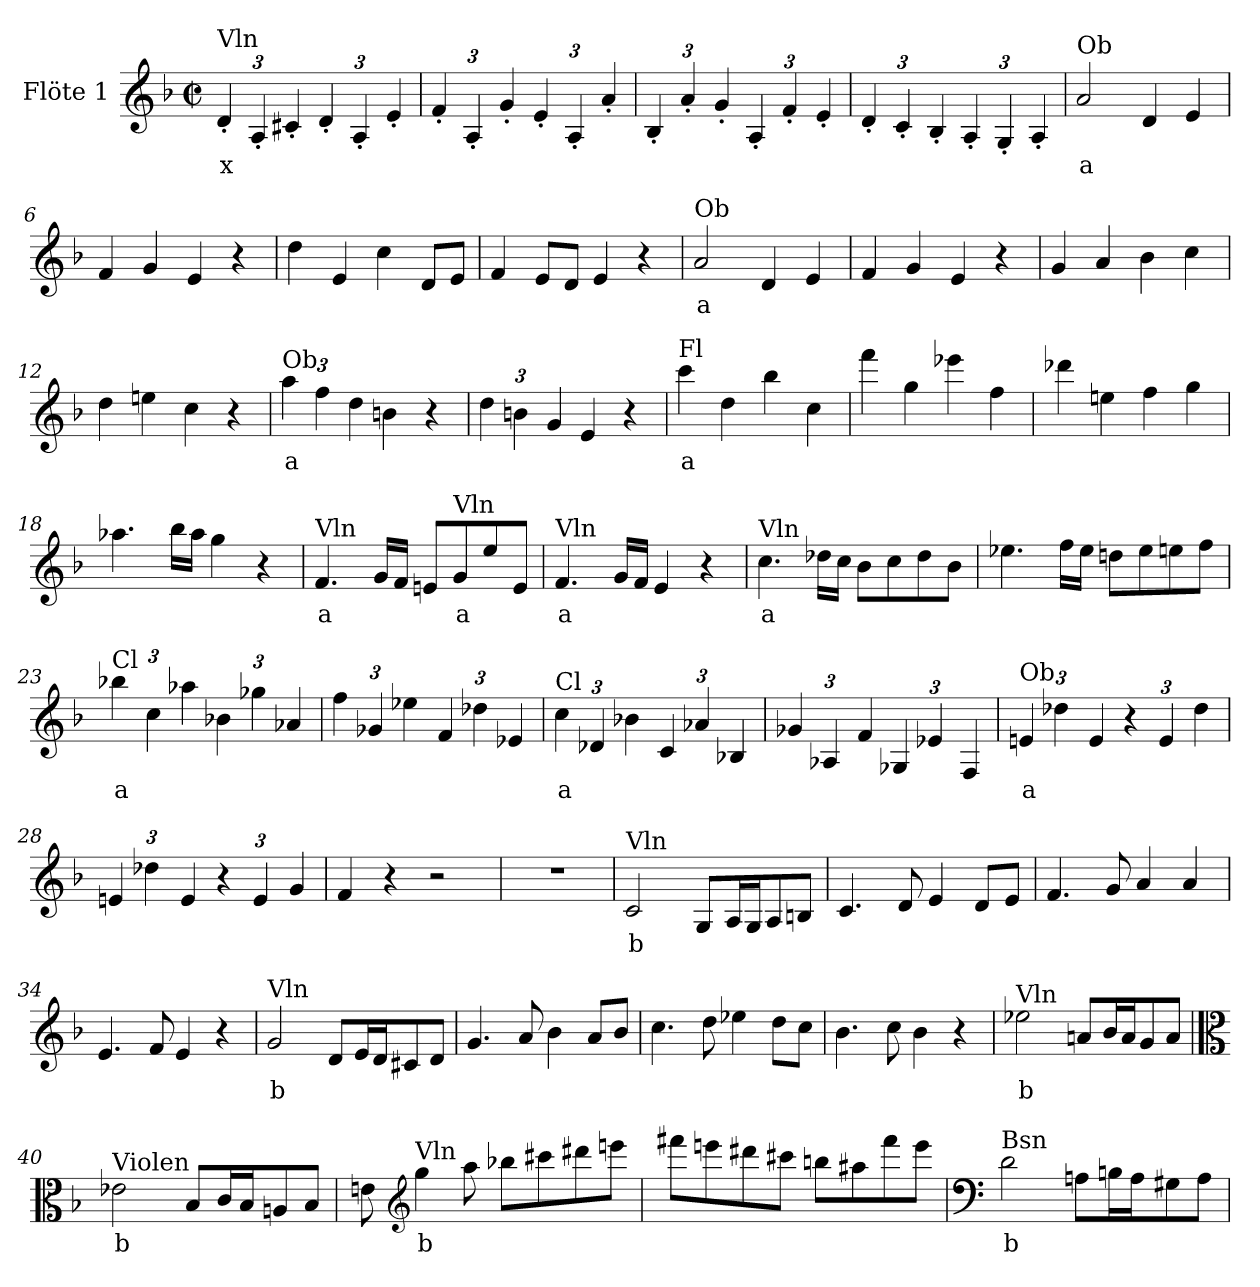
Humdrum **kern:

**kern	**text
*part1	*part1
*staff1	*staff1
*I"Flöte 1	*
*I'Fl. 1	*
*clefG2	*
*k[b-]	*
*M2/2	*
*met(c|)	*
*Xbrackettup	*
=1	=1
!LO:TX:a:t=Vln	!
!	!LO:LY:color=#FF0000
6d'	x
6A'	.
6c#X'	.
6d'	.
6A'	.
6e'	.
=2	=2
6f'	.
6A'	.
6g'	.
6e'	.
6A'	.
6a'	.
=3	=3
6B-'	.
6a'	.
6g'	.
6A'	.
6f'	.
6e'	.
=4	=4
6d'	.
6c'	.
6B-'	.
6A'	.
6G'	.
6A'	.
=5	=5
!LO:TX:a:t=Ob	!
!	!LO:LY:color=#FF0000
2a	a
4d	.
4e	.
=6	=6
4f	.
4g	.
4e	.
4r	.
=7	=7
4dd	.
4e	.
4cc	.
8d/L	.
8e/J	.
=8	=8
4f	.
8e/L	.
8d/J	.
4e	.
4r	.
=9	=9
!LO:TX:a:t=Ob	!
!	!LO:LY:color=#FF0000
2a	a
4d	.
4e	.
=10	=10
4f	.
4g	.
4e	.
4r	.
=11	=11
4g	.
4a	.
4b-	.
4cc	.
=12	=12
4dd	.
4een	.
4cc	.
4r	.
=13	=13
!LO:TX:a:t=Ob	!
!	!LO:LY:color=#FF0000
6aa	a
6ff	.
6dd	.
4bn	.
4r	.
=14	=14
6dd	.
6bn	.
6g	.
4e	.
4r	.
=15	=15
!LO:TX:a:t=Fl	!
!	!LO:LY:color=#FF0000
4ccc	a
4dd	.
4bb-	.
4cc	.
=16	=16
4fff	.
4gg	.
4eee-X	.
4ff	.
=17	=17
4ddd-X	.
4een	.
4ff	.
4gg	.
=18	=18
4.aa-X	.
16bb-\LL	.
16aa-\JJ	.
4gg	.
4r	.
=19	=19
!LO:TX:a:t=Vln	!
!	!LO:LY:color=#FF0000
4.f	a
16g/LL	.
16f/JJ	.
8en/L	.
!LO:TX:a:t=Vln	!
!	!LO:LY:color=#FF0000
8g/	a
8ee/	.
8e/J	.
=20	=20
!LO:TX:a:t=Vln	!
!	!LO:LY:color=#FF0000
4.f	a
16g/LL	.
16f/JJ	.
4e	.
4r	.
=21	=21
!LO:TX:a:t=Vln	!
!	!LO:LY:color=#FF0000
4.cc	a
16dd-X\LL	.
16cc\JJ	.
8b-\L	.
8cc\	.
8dd-\	.
8b-\J	.
=22	=22
4.ee-X	.
16ff\LL	.
16ee-\JJ	.
8ddn\L	.
8ee-\	.
8een\	.
8ff\J	.
=23	=23
!LO:TX:a:t=Cl	!
!	!LO:LY:color=#FF0000
6bb-X	a
6cc	.
6aa-X	.
6b-X	.
6gg-X	.
6a-X	.
=24	=24
6ff	.
6g-X	.
6ee-X	.
6f	.
6dd-X	.
6e-X	.
=25	=25
!LO:TX:a:t=Cl	!
!	!LO:LY:color=#FF0000
6cc	a
6d-X	.
6b-X	.
6c	.
6a-X	.
6B-X	.
=26	=26
6g-X	.
6A-X	.
6f	.
6G-X	.
6e-X	.
6F	.
=27	=27
!LO:TX:a:t=Ob	!
!	!LO:LY:color=#FF0000
6en	a
6dd-X	.
6e	.
6r	.
6e	.
6dd-	.
=28	=28
6en	.
6dd-X	.
6e	.
6r	.
6e	.
6g	.
=29	=29
4f	.
4r	.
2r	.
=30	=30
1r	.
=31	=31
!LO:TX:a:t=Vln	!
!	!LO:LY:color=#FF0000
2c	b
8G/L	.
16A/L	.
16G/J	.
8A/	.
8Bn/J	.
=32	=32
4.c	.
8d	.
4e	.
8d/L	.
8e/J	.
=33	=33
4.f	.
8g	.
4a	.
4a	.
=34	=34
4.e	.
8f	.
4e	.
4r	.
=35	=35
!LO:TX:a:t=Vln	!
!	!LO:LY:color=#FF0000
2g	b
8d/L	.
16e/L	.
16d/J	.
8c#X/	.
8d/J	.
=36	=36
4.g	.
8a	.
4b-	.
8a/L	.
8b-/J	.
=37	=37
4.cc	.
8dd	.
4ee-X	.
8dd\L	.
8cc\J	.
=38	=38
4.b-	.
8cc	.
4b-	.
4r	.
=39	=39
!LO:TX:a:t=Vln	!
!	!LO:LY:color=#FF0000
2ee-X	b
8an/L	.
16b-/L	.
16a/J	.
8g/	.
8a/J	.
=40	=40
*clefC3	*
!LO:TX:a:t=Violen	!
!	!LO:LY:color=#FF0000
2e-X	b
8B-/L	.
16c/L	.
16B-/J	.
8An/	.
8B-/J	.
=41	=41
8en	.
*clefG2	*
!LO:TX:a:t=Vln	!
!	!LO:LY:color=#FF0000
4gg	b
8aa	.
8bb-X\L	.
8ccc#X\	.
8ddd#X\	.
8eeen\J	.
=42	=42
8fff#X\L	.
8eeen\	.
8ddd#X\	.
8ccc#X\J	.
8bbn\L	.
8aa#X\	.
8fff#\	.
8eee\J	.
=43	=43
*clefF4	*
!LO:TX:a:t=Bsn	!
!	!LO:LY:color=#FF0000
2d	b
8An\L	.
16Bn\L	.
16A\J	.
8G#X\	.
8A\J	.
=	=
*-	*-
